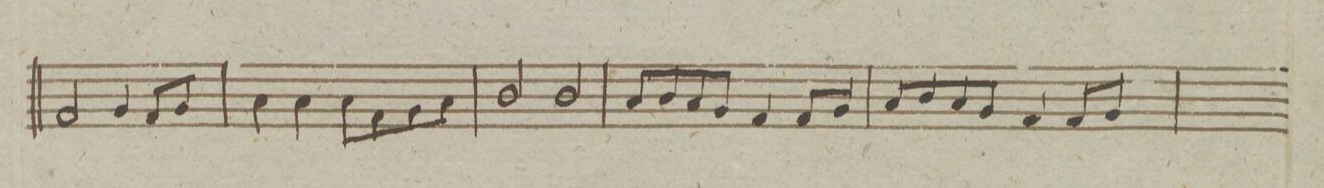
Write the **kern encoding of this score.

**kern	**dynam
*I"Trąmbone Tenore Secundo.	*
*clefC4	*
*k[]	*
*met(c)	*
*M4/4	*
2E/	.
4F/	.
8E/L	.
8F/J	.
=83	=83
4G\	.
4G\	.
8G\L	.
8E\	.
8F\	.
8G\J	.
=84	=84
2A/	.
2A/	.
=85	=85
8G/L	.
8A/	.
8G/	.
8F/J	.
4E/	.
8E/L	.
8F/J	.
=86	=86
8G/L	.
8A/	.
8G/	.
8F/J	.
4E/	.
8E/L	.
8F/J	.
=87	=87
*-	*-
